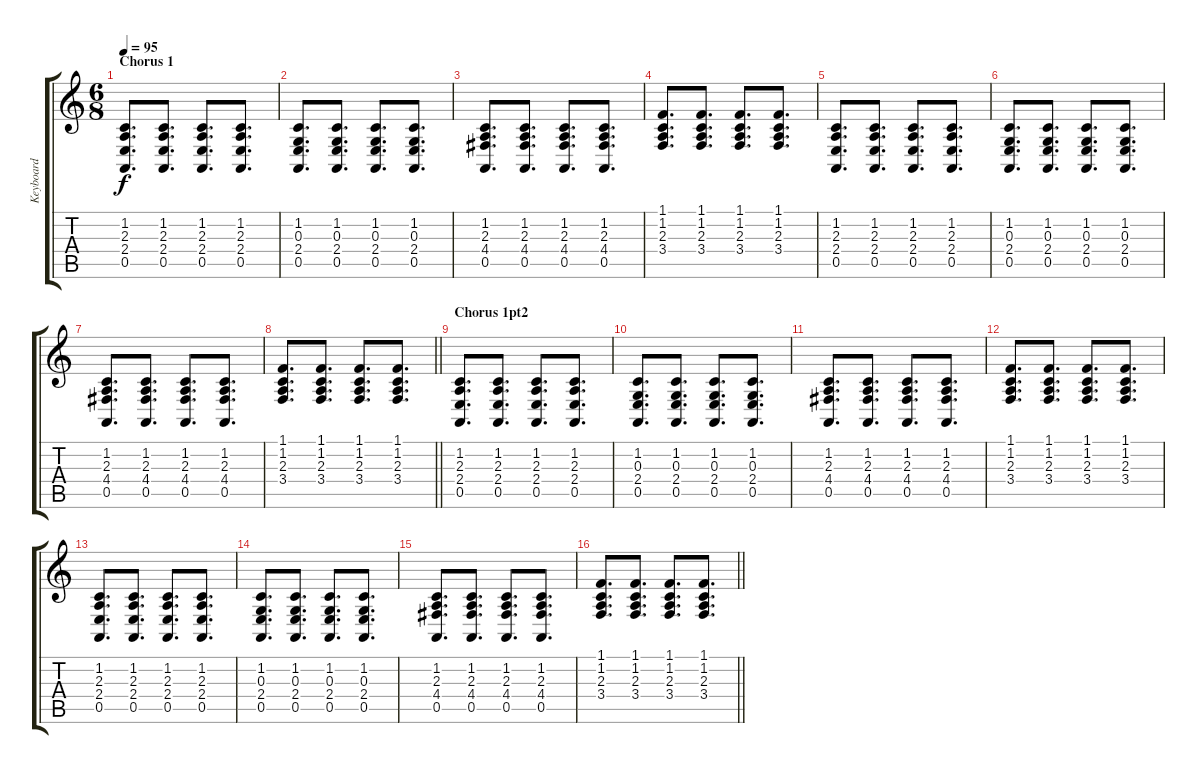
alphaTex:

\track ("Keyboard" "Keyboard") {instrument electricpiano2}
\staff {score tabs}
\tuning (E4 B3 G3 D3 A2 E2) {hide}
\ts (6 8)
\section ("" "Chorus 1")
\tempo 95
\clef g2
\ks c
(1.2 2.3 2.4 0.5).8{d dy f} (1.2 2.3 2.4 0.5).8{d} (1.2 2.3 2.4 0.5).8{d} (1.2 2.3 2.4 0.5).8{d} |
(1.2 0.3 2.4 0.5).8{d} (1.2 0.3 2.4 0.5).8{d} (1.2 0.3 2.4 0.5).8{d} (1.2 0.3 2.4 0.5).8{d} |
(1.2 2.3 4.4 0.5).8{d} (1.2 2.3 4.4 0.5).8{d} (1.2 2.3 4.4 0.5).8{d} (1.2 2.3 4.4 0.5).8{d} |
(1.1 1.2 2.3 3.4).8{d} (1.1 1.2 2.3 3.4).8{d} (1.1 1.2 2.3 3.4).8{d} (1.1 1.2 2.3 3.4).8{d} |
(1.2 2.3 2.4 0.5).8{d} (1.2 2.3 2.4 0.5).8{d} (1.2 2.3 2.4 0.5).8{d} (1.2 2.3 2.4 0.5).8{d} |
(1.2 0.3 2.4 0.5).8{d} (1.2 0.3 2.4 0.5).8{d} (1.2 0.3 2.4 0.5).8{d} (1.2 0.3 2.4 0.5).8{d} |
(1.2 2.3 4.4 0.5).8{d} (1.2 2.3 4.4 0.5).8{d} (1.2 2.3 4.4 0.5).8{d} (1.2 2.3 4.4 0.5).8{d} |
\barLineRight lightlight
(1.1 1.2 2.3 3.4).8{d} (1.1 1.2 2.3 3.4).8{d} (1.1 1.2 2.3 3.4).8{d} (1.1 1.2 2.3 3.4).8{d} |
\section ("" "Chorus 1pt2")
(1.2 2.3 2.4 0.5).8{d} (1.2 2.3 2.4 0.5).8{d} (1.2 2.3 2.4 0.5).8{d} (1.2 2.3 2.4 0.5).8{d} |
(1.2 0.3 2.4 0.5).8{d} (1.2 0.3 2.4 0.5).8{d} (1.2 0.3 2.4 0.5).8{d} (1.2 0.3 2.4 0.5).8{d} |
(1.2 2.3 4.4 0.5).8{d} (1.2 2.3 4.4 0.5).8{d} (1.2 2.3 4.4 0.5).8{d} (1.2 2.3 4.4 0.5).8{d} |
(1.1 1.2 2.3 3.4).8{d} (1.1 1.2 2.3 3.4).8{d} (1.1 1.2 2.3 3.4).8{d} (1.1 1.2 2.3 3.4).8{d} |
(1.2 2.3 2.4 0.5).8{d} (1.2 2.3 2.4 0.5).8{d} (1.2 2.3 2.4 0.5).8{d} (1.2 2.3 2.4 0.5).8{d} |
(1.2 0.3 2.4 0.5).8{d} (1.2 0.3 2.4 0.5).8{d} (1.2 0.3 2.4 0.5).8{d} (1.2 0.3 2.4 0.5).8{d} |
(1.2 2.3 4.4 0.5).8{d} (1.2 2.3 4.4 0.5).8{d} (1.2 2.3 4.4 0.5).8{d} (1.2 2.3 4.4 0.5).8{d} |
\barLineRight lightlight
(1.1 1.2 2.3 3.4).8{d} (1.1 1.2 2.3 3.4).8{d} (1.1 1.2 2.3 3.4).8{d} (1.1 1.2 2.3 3.4).8{d}
